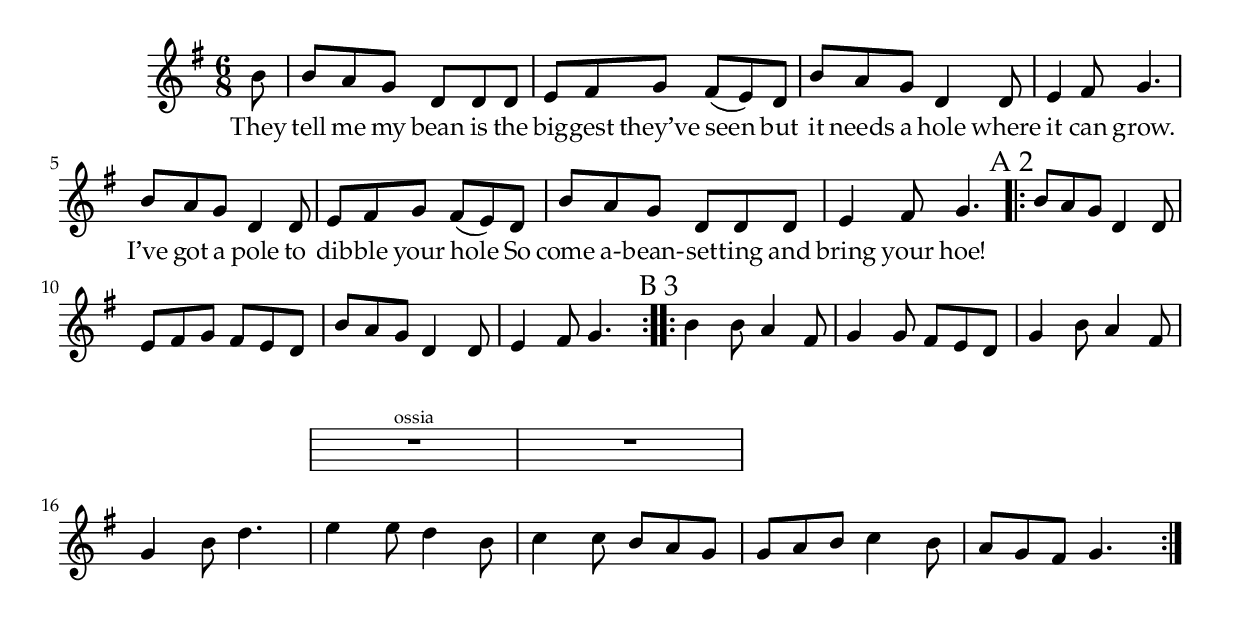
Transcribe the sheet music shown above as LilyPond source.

\include "includes/header.ly"
% \paper { annotate-spacing = ##t }
\score {  

<<
\new Staff = mainstaff {
\new Voice = voiceone {
\include "includes/staffheader.ly"
\time 6/8 \key g \major
\partial 8 b'8 | b'8 a'8 g'8 d'8 d'8 d'8 |
 e'8 fis'8 g'8 fis'8( e'8) d'8 |
 b'8 a'8 g'8 d'4 d'8 |
 e'4 fis'8 g'4. |
 b'8 a'8 g'8 d'4 d'8 |
 e'8 fis'8 g'8 fis'8( e'8) d'8 |
 b'8 a'8 g'8 d'8 d'8 d'8 |
 e'4 fis'8 g'4. |

\mark "A 2" \repeat volta 2 {
 b'8 a'8 g'8 d'4 d'8 |
 e'8 fis'8 g'8 fis'8 e'8 d'8 |
 b'8 a'8 g'8 d'4 d'8 |
 e'4 fis'8 g'4. |
}
% reduce space above volta on last line
\overrideProperty #"Score.NonMusicalPaperColumn" #'line-break-system-details #'((next-space . 1))
\mark "B 3" \repeat volta 3 {
 b'4 b'8 a'4 fis'8 |
 g'4 g'8 fis'8 e'8 d'8 |
 g'4 b'8 a'4 fis'8 |
 g'4 b'8 d''4. |
 <<
  \new Staff \with
  {
    \remove "Time_signature_engraver"
    \remove "Clef_engraver"
    fontSize = #-2
  }
  \relative {
    \set Staff.alignAboveContext = #"mainstaff"
    \startStaff
    | R2.^"ossia" | R2. |
    \stopStaff
  }
{
 e''4 e''8 d''4 b'8 |
 c''4 c''8 b'8 a'8 g'8 |
 g'8 a'8 b'8 c''4 b'8 |
 a'8 g'8 fis'8 g'4. | 
}
>>
}
}
}

\lyricsto voiceone \new Lyrics \lyricmode { 
\include "includes/staffheader.ly"
They tell me my bean is the big -- gest theyʼve seen
but it needs a hole where it can grow.
Iʼve got a pole to dib -- ble your hole
So come a- -- bean- -- set -- ting and bring your hoe!
}
>>
}
